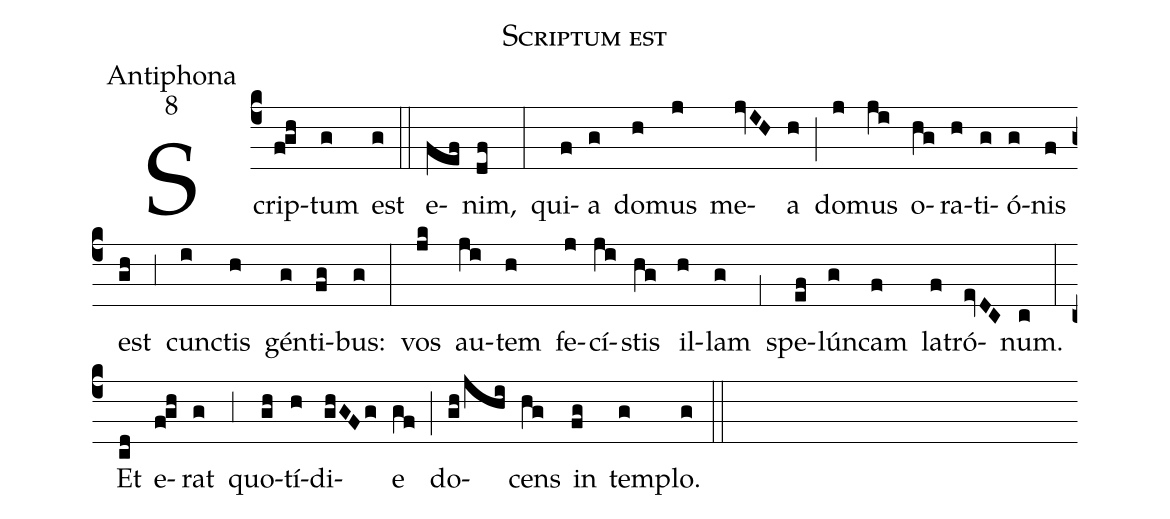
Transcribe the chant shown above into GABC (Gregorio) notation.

name:Scriptum est;
office-part:Antiphona;
mode:8;
%%
(c4) Scrip(f!gh)tum(g) est(g) (::) e(fef)nim,(df) (:) qui(f)a(g) do(h)mus(j) me(jvIH)a(h) (;) do(j)mus(ji) o(hg)ra(h)ti(g)ó(g)nis(f) est(gh) (;3) cun(i)ctis(h) gén(g)ti(fg)bus:(g) (:) vos(jk) au(ji)tem(h) fe(j)cí(ji)stis(hg) il(h)lam(g) (;1) spe(ef)lún(g)cam(f) la(f)tró(evDC)num.(c) (:) Et(cd) e(f!gh)rat(g) (;3) quo(gh)tí(h)di(ghGFg)e(gf) (;) do(gh/jhi)cens(hg) in(fg) tem(g)plo.(g) (::)
